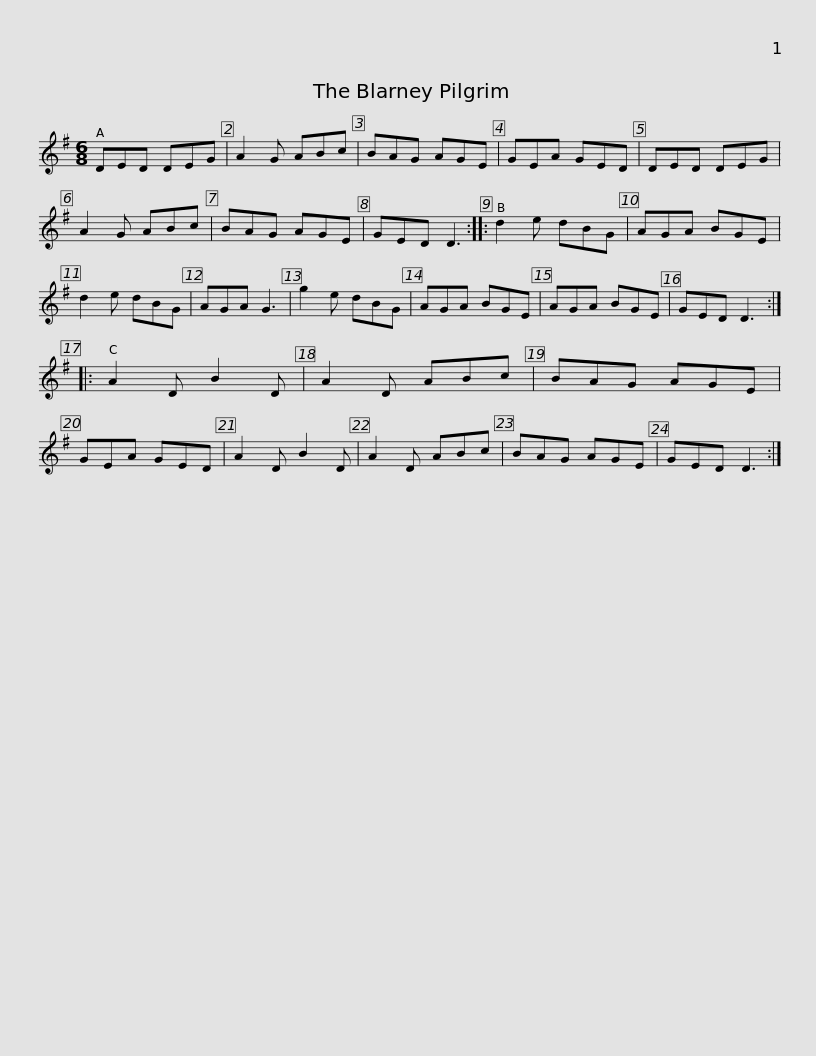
X:1
L:1/8
M:6/8
I:linebreak $
K:G
V:1 treble
V:1
 DED DEG | A2 G ABc | BAG AGE | GEA GED | DED DEG | %5
 A2 G ABc | BAG AGE |$ GED D3 :: d2 e dBG | AGA BGE | %10
 d2 e dBG | AGA G3 | g2 e dBG | AGA BGE | AGA BGE |$ %15
 GED D3 :: A2 D B2 D | A2 D ABc | BAG AGE | GEA GED | %20
 A2 D B2 D | A2 D ABc | BAG AGE |$ GED D3 :| %24
